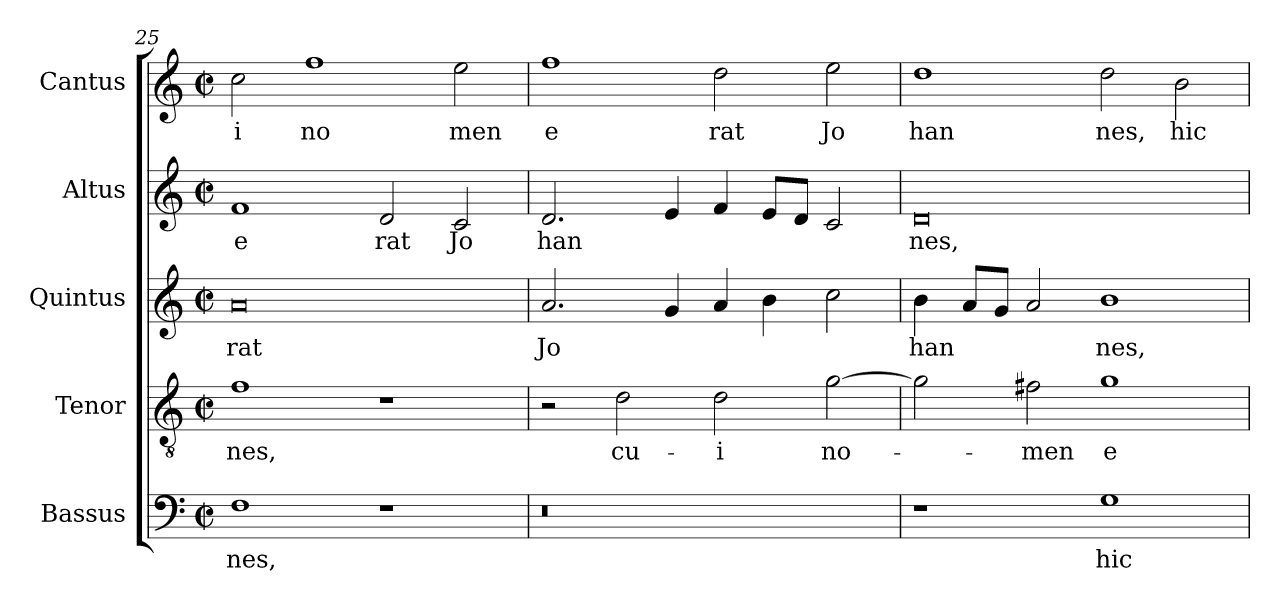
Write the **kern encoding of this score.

**kern	**text	**kern	**text	**kern	**text	**kern	**text	**kern	**text
*part5	*part5	*part4	*part4	*part3	*part3	*part2	*part2	*part1	*part1
*staff5	*staff5	*staff4	*staff4	*staff3	*staff3	*staff2	*staff2	*staff1	*staff1
*I"Bassus	*	*I"Tenor	*	*I"Quintus	*	*I"Altus	*	*I"Cantus	*
*clefF4	*	*clefGv2	*	*clefG2	*	*clefG2	*	*clefG2	*
*M2/2	*	*M2/2	*	*M2/2	*	*M2/2	*	*M2/2	*
*met(c|)	*	*met(c|)	*	*met(c|)	*	*met(c|)	*	*met(c|)	*
=25	=25	=25	=25	=25	=25	=25	=25	=25	=25
!	!LO:LY:b:cj	!	!LO:LY:b:cj	!	!LO:LY:b:cj	!	!LO:LY:b:cj	!	!LO:LY:b:cj
1F	-nes,	1f	-nes,	0a	rat	1f	e	2cc\	i
!	!	!	!	!	!	!	!	!	!LO:LY:b:cj
.	.	.	.	.	.	.	.	1ff	no
!	!	!	!	!	!	!	!LO:LY:b:cj	!	!
1r	.	1r	.	.	.	2d/	rat	.	.
!	!	!	!	!	!	!	!LO:LY:b:cj	!	!LO:LY:b:cj
.	.	.	.	.	.	2c/	Jo	2ee\	men
=26	=26	=26	=26	=26	=26	=26	=26	=26	=26
!	!	!	!	!	!LO:LY:b:cj	!	!LO:LY:b	!	!LO:LY:b:cj
0r	.	2r	.	2.a/	Jo	2.d/	han	1ff	e
!	!	!	!LO:LY:b:cj	!	!	!	!	!	!
.	.	2d\	cu-	.	.	.	.	.	.
.	.	.	.	4g/	.	4e/	.	.	.
!	!	!	!LO:LY:b:cj	!	!	!	!	!	!LO:LY:b:cj
.	.	2d\	-i	4a/	.	4f/	.	2dd\	rat
.	.	.	.	4b\	.	8e/L	.	.	.
.	.	.	.	.	.	8d/J	.	.	.
!	!	!	!LO:LY:b:cj	!	!	!	!	!	!LO:LY:b:cj
.	.	[>2g\	no-	2cc\	.	2c/	.	2ee\	Jo
=27	=27	=27	=27	=27	=27	=27	=27	=27	=27
!	!	!	!	!	!LO:LY:b	!	!LO:LY:b:cj	!	!LO:LY:b:cj
1r	.	2g\]	.	4b\	han	0d	nes,	1dd	han
.	.	.	.	8a/L	.	.	.	.	.
.	.	.	.	8g/J	.	.	.	.	.
!	!	!	!LO:LY:b:cj	!	!	!	!	!	!
.	.	2f#\	-men	2a/	.	.	.	.	.
!	!LO:LY:b:cj	!	!LO:LY:b:cj	!	!LO:LY:b:cj	!	!	!	!LO:LY:b:cj
1G	hic	1g	e-	1b	nes,	.	.	2dd\	nes,
!	!	!	!	!	!	!	!	!	!LO:LY:b:cj
.	.	.	.	.	.	.	.	2b\	hic
=	=	=	=	=	=	=	=	=	=
*-	*-	*-	*-	*-	*-	*-	*-	*-	*-
